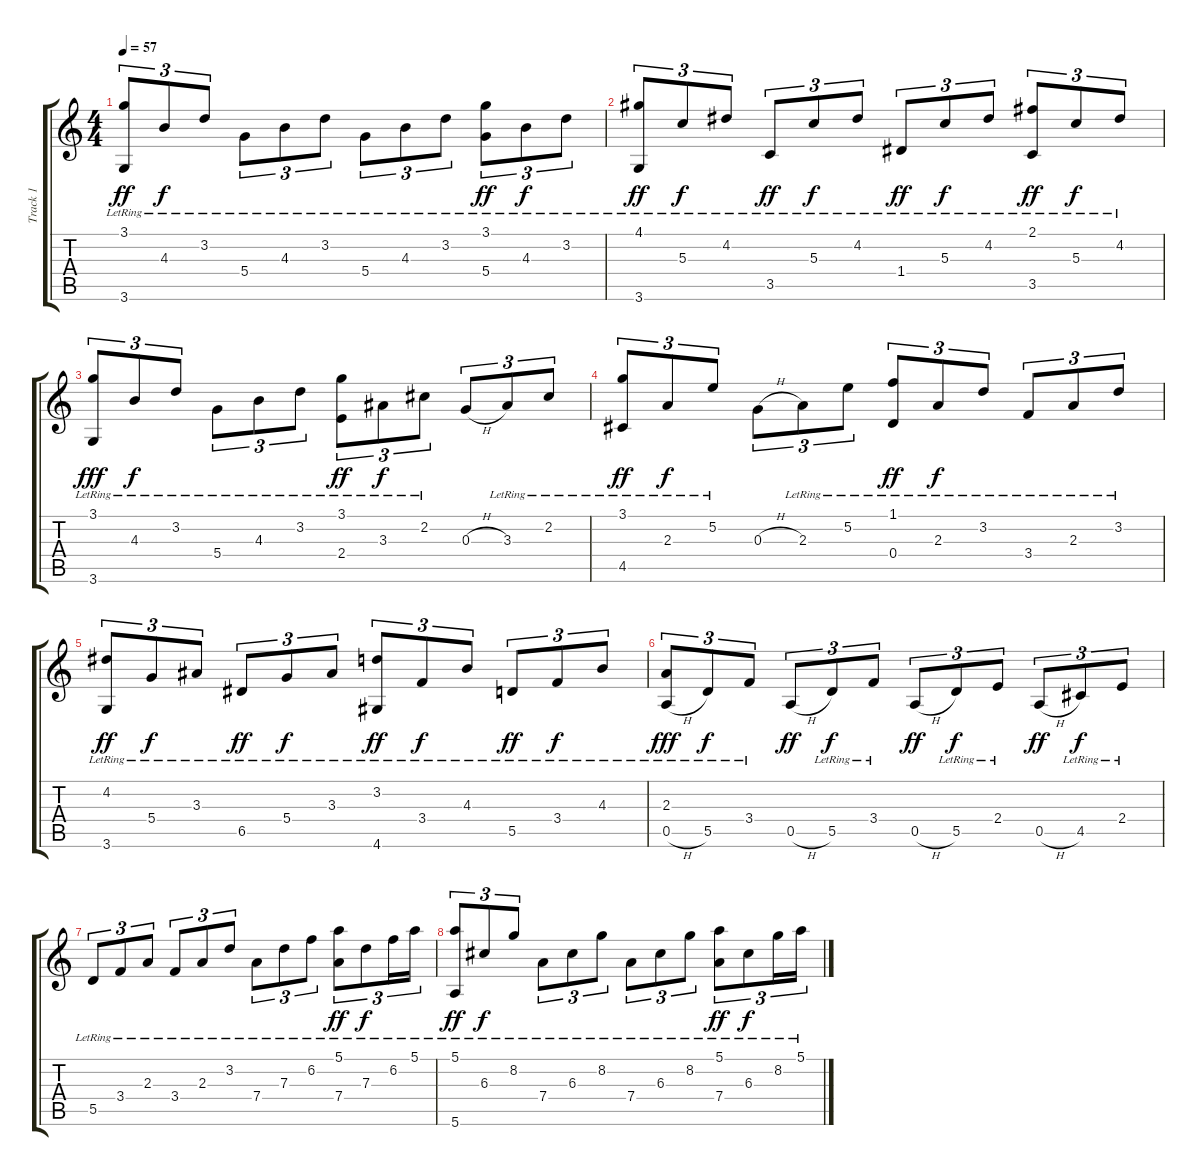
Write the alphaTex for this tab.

\track ("Track 1" "Track 1") {instrument acousticguitarnylon}
\staff {score tabs}
\tuning (E4 B3 G3 D3 A2 E2) {hide}
\ts (4 4)
\tempo 57
\clef g2
\ks c
(3.1{lr} 3.6{lr}).8{tu (3 2) dy ff} 4.3{lr}.8{tu (3 2) dy f} 3.2{lr}.8{tu (3 2)} 5.4{lr}.8{tu (3 2)} 4.3{lr}.8{tu (3 2)} 3.2{lr}.8{tu (3 2)} 5.4{lr}.8{tu (3 2)} 4.3{lr}.8{tu (3 2)} 3.2{lr}.8{tu (3 2)} (3.1{lr} 5.4{lr}).8{tu (3 2) dy ff} 4.3{lr}.8{tu (3 2) dy f} 3.2{lr}.8{tu (3 2)} |
(4.1{lr} 3.6{lr}).8{tu (3 2) dy ff} 5.3{lr}.8{tu (3 2) dy f} 4.2{lr}.8{tu (3 2)} 3.5{lr}.8{tu (3 2) dy ff} 5.3{lr}.8{tu (3 2) dy f} 4.2{lr}.8{tu (3 2)} 1.4{lr}.8{tu (3 2) dy ff} 5.3{lr}.8{tu (3 2) dy f} 4.2{lr}.8{tu (3 2)} (2.1{lr} 3.5{lr}).8{tu (3 2) dy ff} 5.3{lr}.8{tu (3 2) dy f} 4.2{lr}.8{tu (3 2)} |
(3.1{lr} 3.6{lr}).8{tu (3 2) dy fff} 4.3{lr}.8{tu (3 2) dy f} 3.2{lr}.8{tu (3 2)} 5.4{lr}.8{tu (3 2)} 4.3{lr}.8{tu (3 2)} 3.2{lr}.8{tu (3 2)} (3.1{lr} 2.4{lr}).8{tu (3 2) dy ff} 3.3{lr}.8{tu (3 2) dy f} 2.2{lr}.8{tu (3 2)} 0.3{h}.8{tu (3 2)} 3.3{lr}.8{tu (3 2)} 2.2{lr}.8{tu (3 2)} |
(3.1{lr} 4.5{lr}).8{tu (3 2) dy ff} 2.3{lr}.8{tu (3 2) dy f} 5.2{lr}.8{tu (3 2)} 0.3{h}.8{tu (3 2)} 2.3{lr}.8{tu (3 2)} 5.2{lr}.8{tu (3 2)} (1.1{lr} 0.4{lr}).8{tu (3 2) dy ff} 2.3{lr}.8{tu (3 2) dy f} 3.2{lr}.8{tu (3 2)} 3.4{lr}.8{tu (3 2)} 2.3{lr}.8{tu (3 2)} 3.2{lr}.8{tu (3 2)} |
(4.2{lr} 3.6{lr}).8{tu (3 2) dy ff} 5.4{lr}.8{tu (3 2) dy f} 3.3{lr}.8{tu (3 2)} 6.5{lr}.8{tu (3 2) dy ff} 5.4{lr}.8{tu (3 2) dy f} 3.3{lr}.8{tu (3 2)} (3.2{lr} 4.6{lr}).8{tu (3 2) dy ff} 3.4{lr}.8{tu (3 2) dy f} 4.3{lr}.8{tu (3 2)} 5.5{lr}.8{tu (3 2) dy ff} 3.4{lr}.8{tu (3 2) dy f} 4.3{lr}.8{tu (3 2)} |
(2.3{lr} 0.5{h}).8{tu (3 2) dy fff} 5.5{lr}.8{tu (3 2) dy f} 3.4{lr}.8{tu (3 2)} 0.5{h}.8{tu (3 2) dy ff} 5.5{lr}.8{tu (3 2) dy f} 3.4{lr}.8{tu (3 2)} 0.5{h}.8{tu (3 2) dy ff} 5.5{lr}.8{tu (3 2) dy f} 2.4{lr}.8{tu (3 2)} 0.5{h}.8{tu (3 2) dy ff} 4.5{lr}.8{tu (3 2) dy f} 2.4{lr}.8{tu (3 2)} |
5.5{lr}.8{tu (3 2)} 3.4{lr}.8{tu (3 2)} 2.3{lr}.8{tu (3 2)} 3.4{lr}.8{tu (3 2)} 2.3{lr}.8{tu (3 2)} 3.2{lr}.8{tu (3 2)} 7.4{lr}.8{tu (3 2)} 7.3{lr}.8{tu (3 2)} 6.2{lr}.8{tu (3 2)} (5.1{lr} 7.4{lr}).8{tu (3 2) dy ff} 7.3{lr}.8{tu (3 2) dy f} 6.2{lr}.16{tu (3 2)} 5.1{lr}.16{tu (3 2)} |
(5.1{lr} 5.6{lr}).8{tu (3 2) dy ff} 6.3{lr}.8{tu (3 2) dy f} 8.2{lr}.8{tu (3 2)} 7.4{lr}.8{tu (3 2)} 6.3{lr}.8{tu (3 2)} 8.2{lr}.8{tu (3 2)} 7.4{lr}.8{tu (3 2)} 6.3{lr}.8{tu (3 2)} 8.2{lr}.8{tu (3 2)} (5.1{lr} 7.4{lr}).8{tu (3 2) dy ff} 6.3{lr}.8{tu (3 2) dy f} 8.2{lr}.16{tu (3 2)} 5.1{lr}.16{tu (3 2)}
